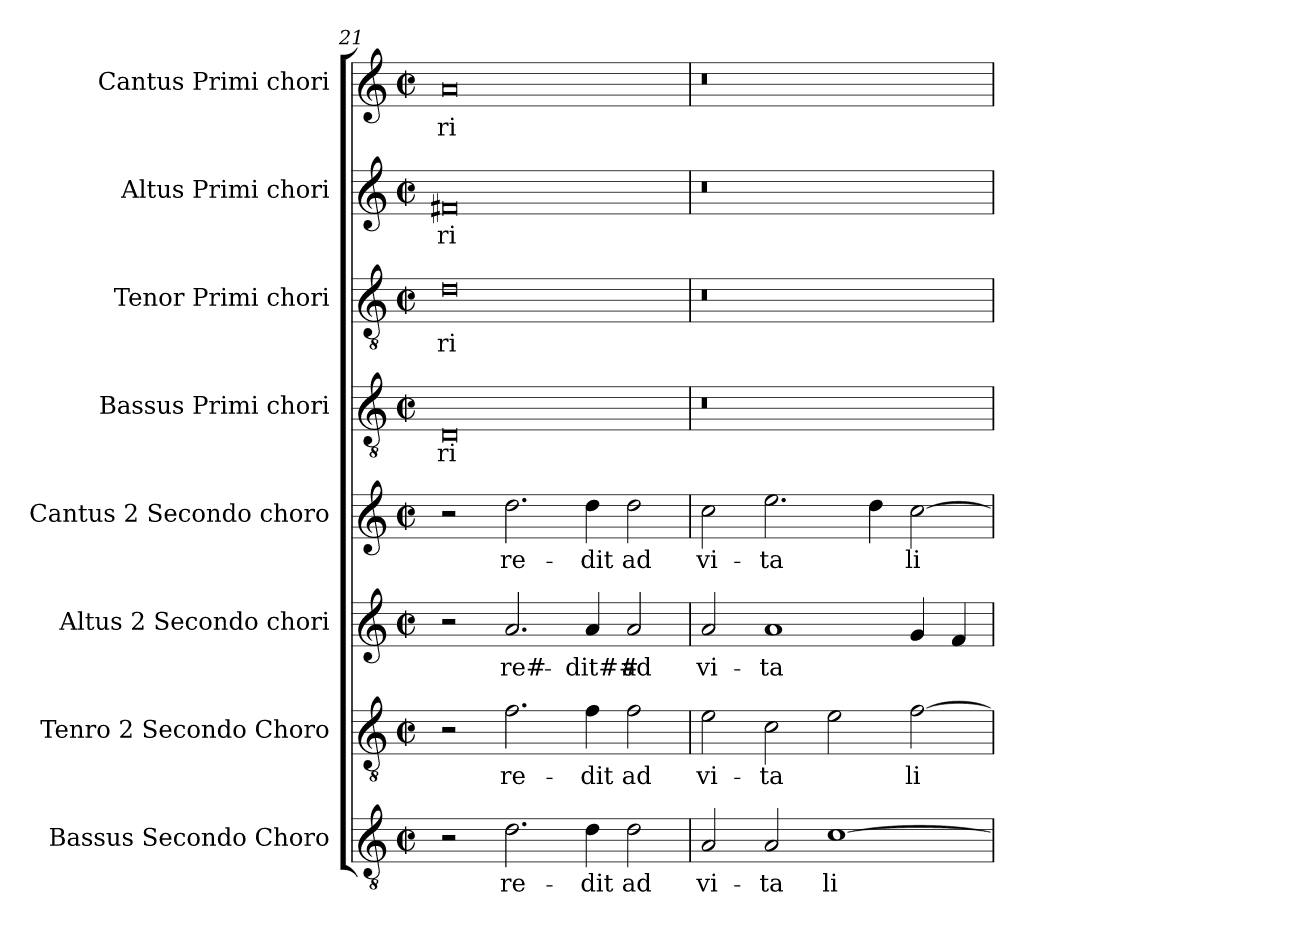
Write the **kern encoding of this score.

**kern	**text	**kern	**text	**kern	**text	**kern	**text	**kern	**text	**kern	**text	**kern	**text	**kern	**text
*part8	*part8	*part7	*part7	*part6	*part6	*part5	*part5	*part4	*part4	*part3	*part3	*part2	*part2	*part1	*part1
*staff8	*staff8	*staff7	*staff7	*staff6	*staff6	*staff5	*staff5	*staff4	*staff4	*staff3	*staff3	*staff2	*staff2	*staff1	*staff1
*I"Bassus  Secondo Choro	*	*I"Tenro 2  Secondo Choro	*	*I"Altus 2  Secondo chori	*	*I"Cantus 2  Secondo choro	*	*I"Bassus  Primi chori	*	*I"Tenor  Primi chori	*	*I"Altus  Primi chori	*	*I"Cantus  Primi chori	*
*I'Ch	*	*I'Ch	*	*I'Ch	*	*I'Ch	*	*I'Ch	*	*I'Ch	*	*I'Ch	*	*I'Ch	*
*clefGv2	*	*clefGv2	*	*clefG2	*	*clefG2	*	*clefGv2	*	*clefGv2	*	*clefG2	*	*clefG2	*
*M2/2	*	*M2/2	*	*M2/2	*	*M2/2	*	*M2/2	*	*M2/2	*	*M2/2	*	*M2/2	*
*met(c|)	*	*met(c|)	*	*met(c|)	*	*met(c|)	*	*met(c|)	*	*met(c|)	*	*met(c|)	*	*met(c|)	*
=21	=21	=21	=21	=21	=21	=21	=21	=21	=21	=21	=21	=21	=21	=21	=21
!	!	!	!	!	!	!	!	!	!LO:LY:b:rj	!	!LO:LY:b:rj	!	!LO:LY:b:rj	!	!LO:LY:b:rj
2r	.	2r	.	2r	.	2r	.	0D	-ri	0d	-ri	0f#X	-ri	0a	-ri
!	!LO:LY:b:cj	!	!LO:LY:b:cj	!	!LO:LY:b:rj	!	!LO:LY:b:cj	!	!	!	!	!	!	!	!
2.d\	re-	2.f\	re-	2.a/	re#-	2.dd\	re-	.	.	.	.	.	.	.	.
!	!LO:LY:b:cj	!	!LO:LY:b:cj	!	!LO:LY:b:cj	!	!LO:LY:b:cj	!	!	!	!	!	!	!	!
4d\	-dit	4f\	-dit	4a/	-dit##	4dd\	-dit	.	.	.	.	.	.	.	.
!	!LO:LY:b:cj	!	!LO:LY:b:cj	!	!LO:LY:b:cj	!	!LO:LY:b:cj	!	!	!	!	!	!	!	!
2d\	ad	2f\	ad	2a/	ad	2dd\	ad	.	.	.	.	.	.	.	.
=22	=22	=22	=22	=22	=22	=22	=22	=22	=22	=22	=22	=22	=22	=22	=22
!	!LO:LY:b:cj	!	!LO:LY:b:cj	!	!LO:LY:b:cj	!	!LO:LY:b:cj	!	!	!	!	!	!	!	!
2A/	vi-	2e\	vi-	2a/	vi-	2cc\	vi-	0r	.	0r	.	0r	.	0r	.
!	!LO:LY:b:cj	!	!LO:LY:b:cj	!	!LO:LY:b:cj	!	!LO:LY:b:cj	!	!	!	!	!	!	!	!
2A/	-ta	2c\	-ta	1a	-ta	2.ee\	-ta	.	.	.	.	.	.	.	.
!	!LO:LY:b:cj	!	!	!	!	!	!	!	!	!	!	!	!	!	!
[>1c	li-	2e\	.	.	.	.	.	.	.	.	.	.	.	.	.
.	.	.	.	.	.	4dd\	.	.	.	.	.	.	.	.	.
!	!	!	!LO:LY:b:cj	!	!	!	!LO:LY:b:cj	!	!	!	!	!	!	!	!
.	.	[>2f\	li-	4g/	.	[>2cc\	li-	.	.	.	.	.	.	.	.
.	.	.	.	4f/	.	.	.	.	.	.	.	.	.	.	.
=	=	=	=	=	=	=	=	=	=	=	=	=	=	=	=
*-	*-	*-	*-	*-	*-	*-	*-	*-	*-	*-	*-	*-	*-	*-	*-
